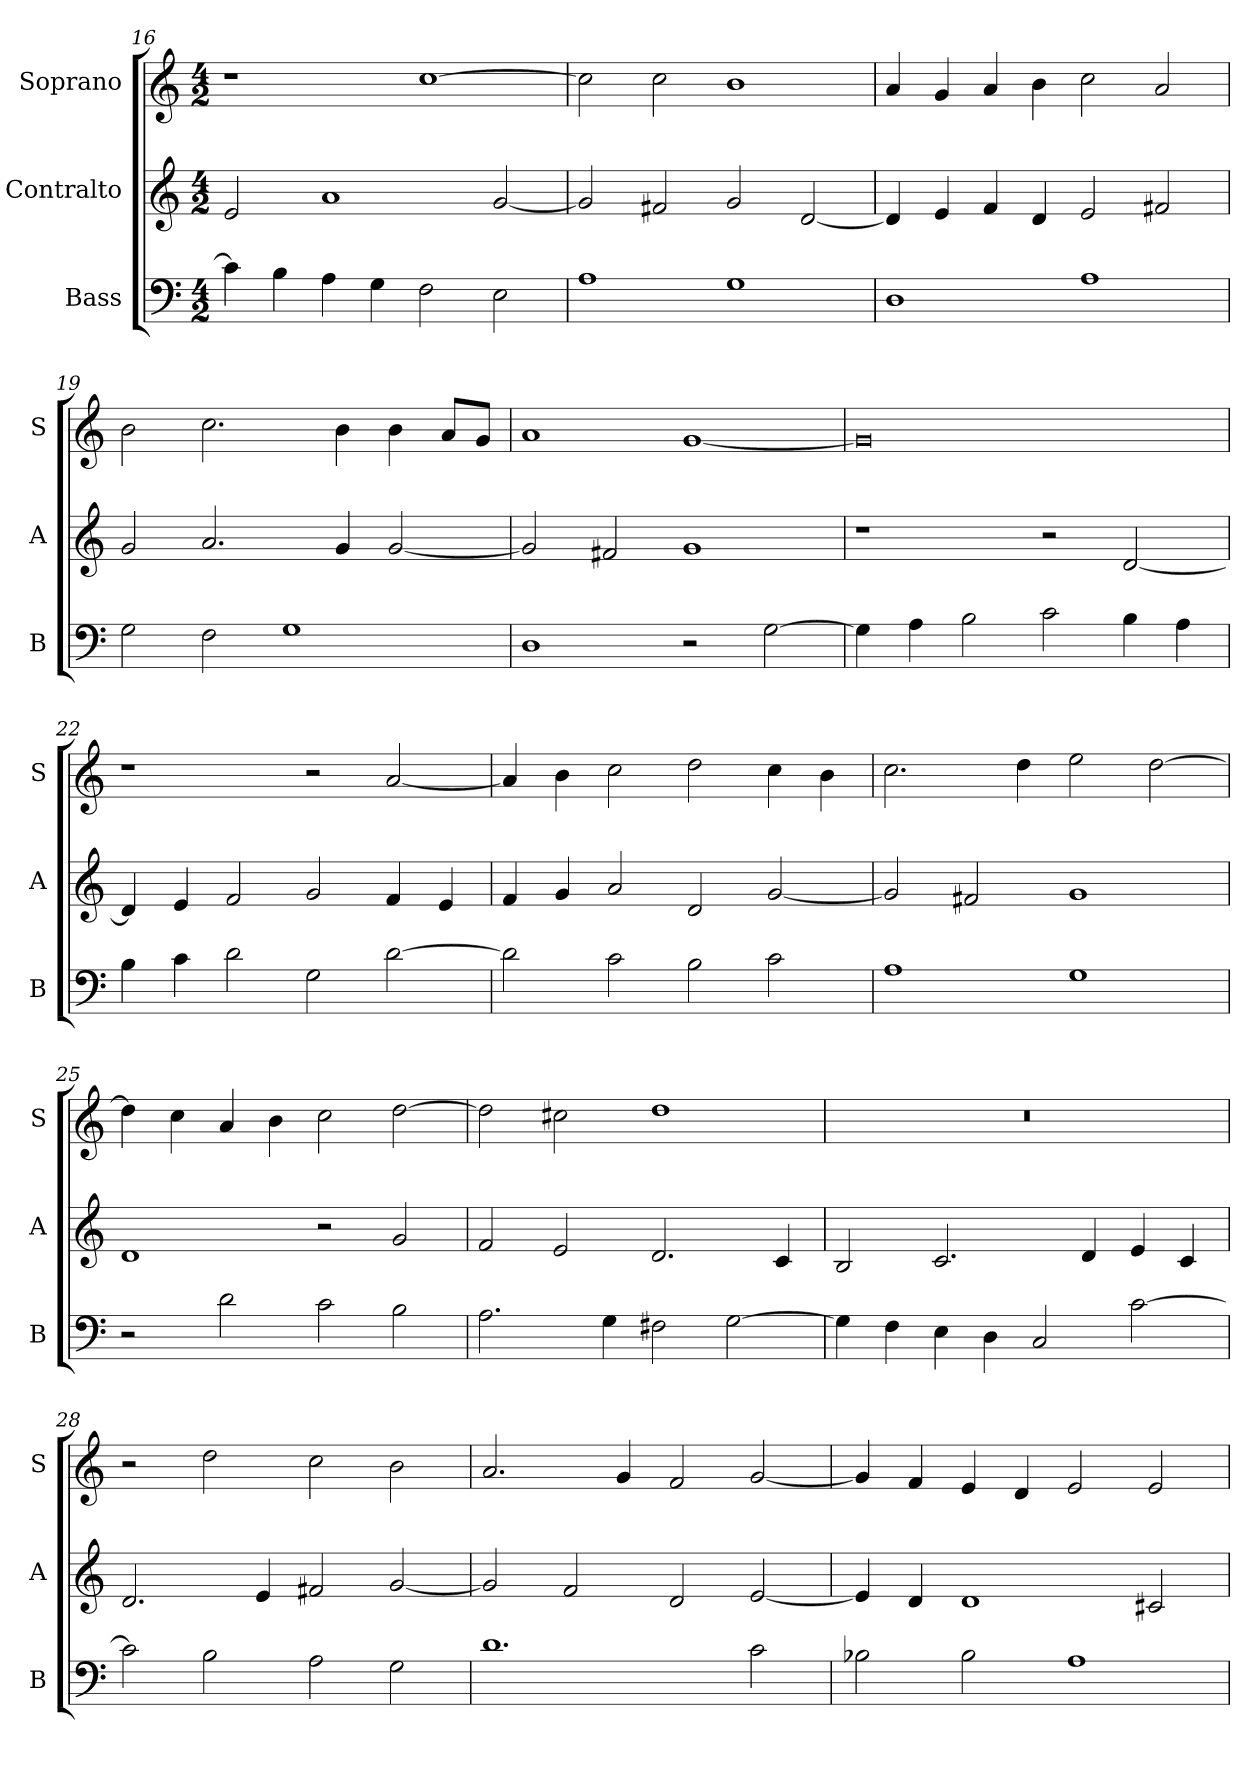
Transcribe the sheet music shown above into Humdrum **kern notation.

**kern	**kern	**kern
*part3	*part2	*part1
*staff3	*staff2	*staff1
*I"Bass	*I"Contralto	*I"Soprano
*I'B	*I'A	*I'S
*clefF4	*clefG2	*clefG2
*k[]	*k[]	*k[]
*G:mix	*G:mix	*G:mix
*M4/2	*M4/2	*M4/2
=16	=16	=16
4c]	2e	1r
4B	.	.
4A	1a	.
4G	.	.
2F	.	[1cc
2E	[2g	.
=17	=17	=17
1A	2g]	2cc]
.	2f#X	2cc
1G	2g	1b
.	[2d	.
=18	=18	=18
1D	4d]	4a
.	4e	4g
.	4f	4a
.	4d	4b
1A	2e	2cc
.	2f#X	2a
=19	=19	=19
2G	2g	2b
2F	2.a	2.cc
1G	.	.
.	4g	4b
.	[2g	4b
.	.	8a/L
.	.	8g/J
=20	=20	=20
1D	2g]	1a
.	2f#X	.
2r	1g	[1g
[2G	.	.
=21	=21	=21
4G]	1r	0g]
4A	.	.
2B	.	.
2c	2r	.
4B	[2d	.
4A	.	.
=22	=22	=22
4B	4d]	1r
4c	4e	.
2d	2f	.
2G	2g	2r
[2d	4f	[2a
.	4e	.
=23	=23	=23
2d]	4f	4a]
.	4g	4b
2c	2a	2cc
2B	2d	2dd
2c	[2g	4cc
.	.	4b
=24	=24	=24
1A	2g]	2.cc
.	2f#X	.
.	.	4dd
1G	1g	2ee
.	.	[2dd
=25	=25	=25
2r	1d	4dd]
.	.	4cc
2d	.	4a
.	.	4b
2c	2r	2cc
2B	2g	[2dd
=26	=26	=26
2.A	2f	2dd]
.	2e	2cc#X
4G	.	.
2F#X	2.d	1dd
[2G	.	.
.	4c	.
=27	=27	=27
4G]	2B	0r
4F	.	.
4E	2.c	.
4D	.	.
2C	.	.
.	4d	.
[2c	4e	.
.	4c	.
=28	=28	=28
2c]	2.d	2r
2B	.	2dd
.	4e	.
2A	2f#X	2cc
2G	[2g	2b
=29	=29	=29
1.d	2g]	2.a
.	2f	.
.	.	4g
.	2d	2f
2c	[2e	[2g
=30	=30	=30
2B-X	4e]	4g]
.	4d	4f
2B-	1d	4e
.	.	4d
1A	.	2e
.	2c#X	2e
=	=	=
*-	*-	*-
